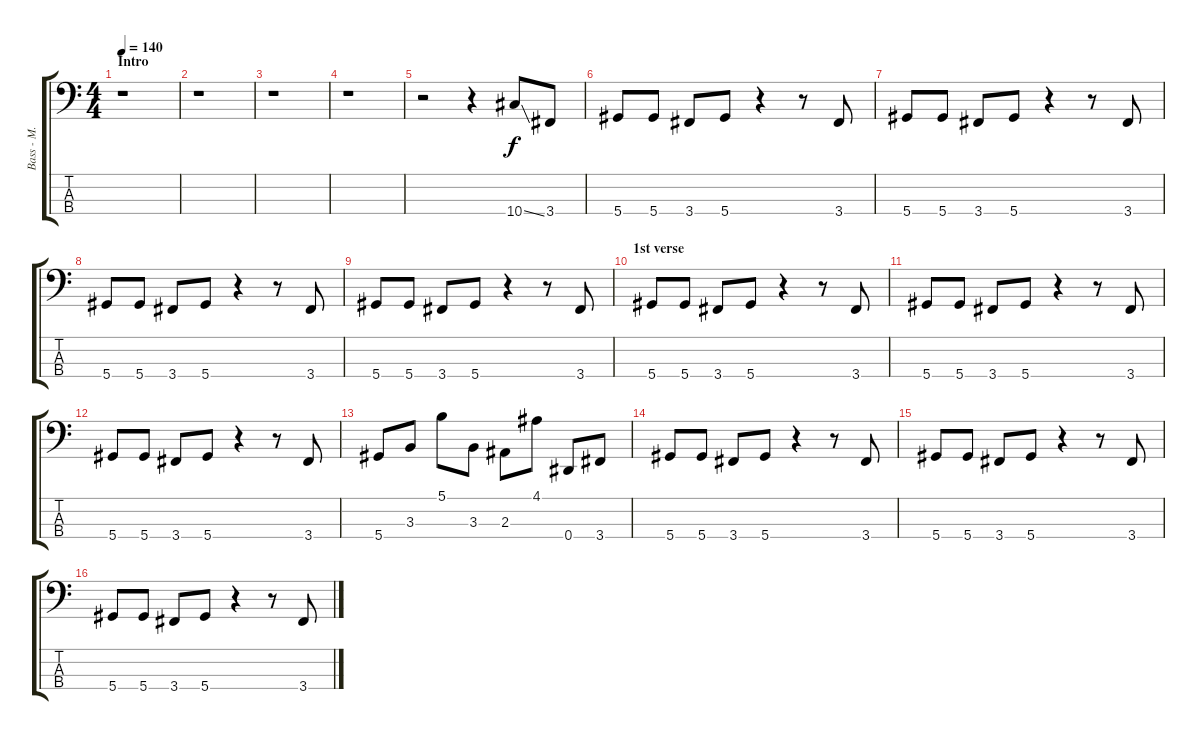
\track ("Bass - M. Anthony" "Bass - M. ") {instrument electricbassfinger}
\staff {score tabs}
\tuning (Gb2 Db2 Ab1 Eb1) {hide}
\ts (4 4)
\section ("" "Intro")
\tempo 140
\clef f4
\ks c
r.1{dy f instrument electricbassfinger} |
r.1 |
r.1 |
r.1 |
r.2 r.4 10.4{ss}.8 3.4.8 |
5.4.8 5.4.8 3.4.8 5.4.8 r.4 r.8 3.4.8 |
5.4.8 5.4.8 3.4.8 5.4.8 r.4 r.8 3.4.8 |
5.4.8 5.4.8 3.4.8 5.4.8 r.4 r.8 3.4.8 |
5.4.8 5.4.8 3.4.8 5.4.8 r.4 r.8 3.4.8 |
\section ("" "1st verse")
5.4.8 5.4.8 3.4.8 5.4.8 r.4 r.8 3.4.8 |
5.4.8 5.4.8 3.4.8 5.4.8 r.4 r.8 3.4.8 |
5.4.8 5.4.8 3.4.8 5.4.8 r.4 r.8 3.4.8 |
5.4.8 3.3.8 5.1.8 3.3.8 2.3.8 4.1.8 0.4.8 3.4.8 |
5.4.8 5.4.8 3.4.8 5.4.8 r.4 r.8 3.4.8 |
5.4.8 5.4.8 3.4.8 5.4.8 r.4 r.8 3.4.8 |
5.4.8 5.4.8 3.4.8 5.4.8 r.4 r.8 3.4.8
